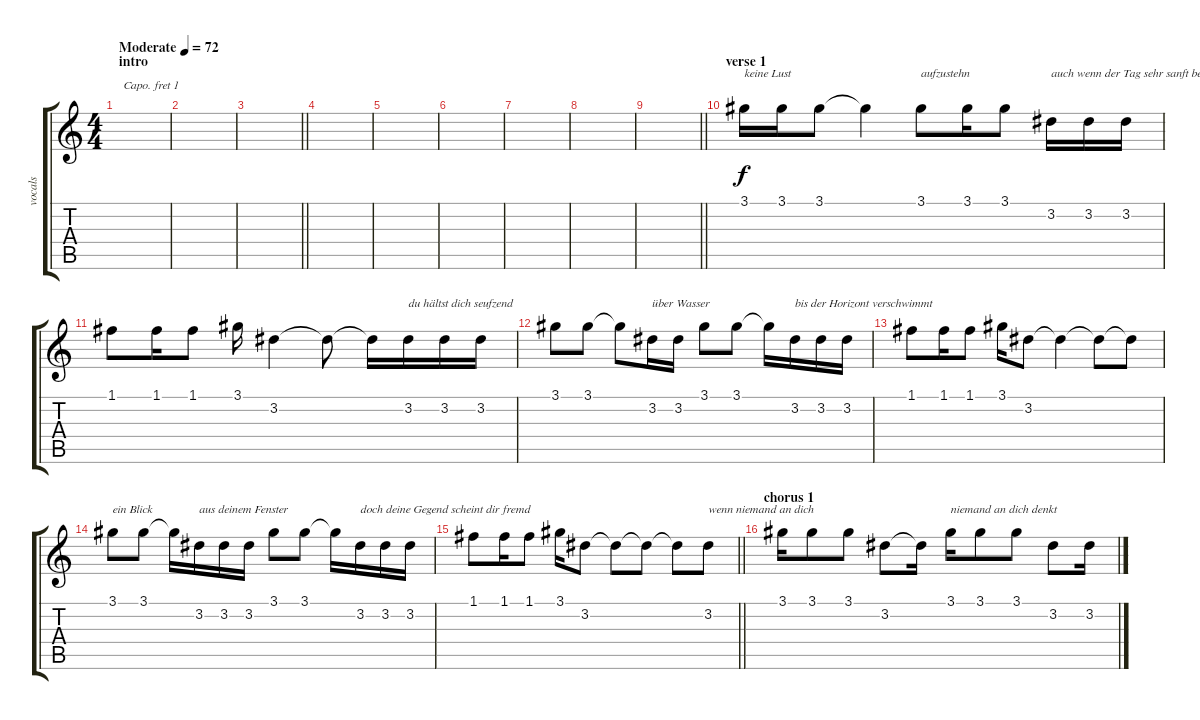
\track ("vocals" "vocals") {instrument electricguitarjazz}
\staff {score tabs}
\capo 1
\tuning (E4 B3 G3 D3 A2 E2) {hide}
\ts (4 4)
\section ("" "intro")
\tempo (72 "Moderate")
\clef g2
\ks c
|
|
\barLineRight lightlight
|
|
|
|
|
|
\barLineRight lightlight
|
\section ("" "verse 1")
3.1.16{txt "keine Lust"} 3.1.16 3.1.8 3.1{t}.4 3.1.8{txt "aufzustehn"} 3.1.16 3.1.8 3.2.16{txt "auch wenn der Tag sehr sanft beginnt"} 3.2.16 3.2.16 |
1.1.8 1.1.16 1.1.8 3.1.16 3.2.4 3.2{t}.8 3.2{t}.16 3.2.16{txt "du hältst dich seufzend"} 3.2.16 3.2.16 |
3.1.8 3.1.8 3.1{t}.8 3.2.16{txt "über Wasser"} 3.2.16 3.1.8 3.1.8 3.1{t}.16 3.2.16{txt "bis der Horizont verschwimmt"} 3.2.16 3.2.16 |
1.1.8 1.1.16 1.1.8 3.1.16 3.2.8 3.2{t}.4 3.2{t}.8 3.2{t}.8 |
3.1.8{txt "ein Blick"} 3.1.8 3.1{t}.16 3.2.16{txt "aus deinem Fenster "} 3.2.16 3.2.16 3.1.8 3.1.8 3.1{t}.16 3.2.16{txt "doch deine Gegend scheint dir fremd"} 3.2.16 3.2.16 |
\barLineRight lightlight
1.1.8 1.1.16 1.1.8 3.1.16 3.2.8 3.2{t}.8 3.2{t}.8 3.2{t}.8 3.2.8{txt "wenn niemand an dich"} |
\section ("" "chorus 1")
3.1.16 3.1.8 3.1.8 3.2.8 3.2{t}.16 3.1.16{txt "niemand an dich denkt"} 3.1.8 3.1.8 3.2.8 3.2.16
